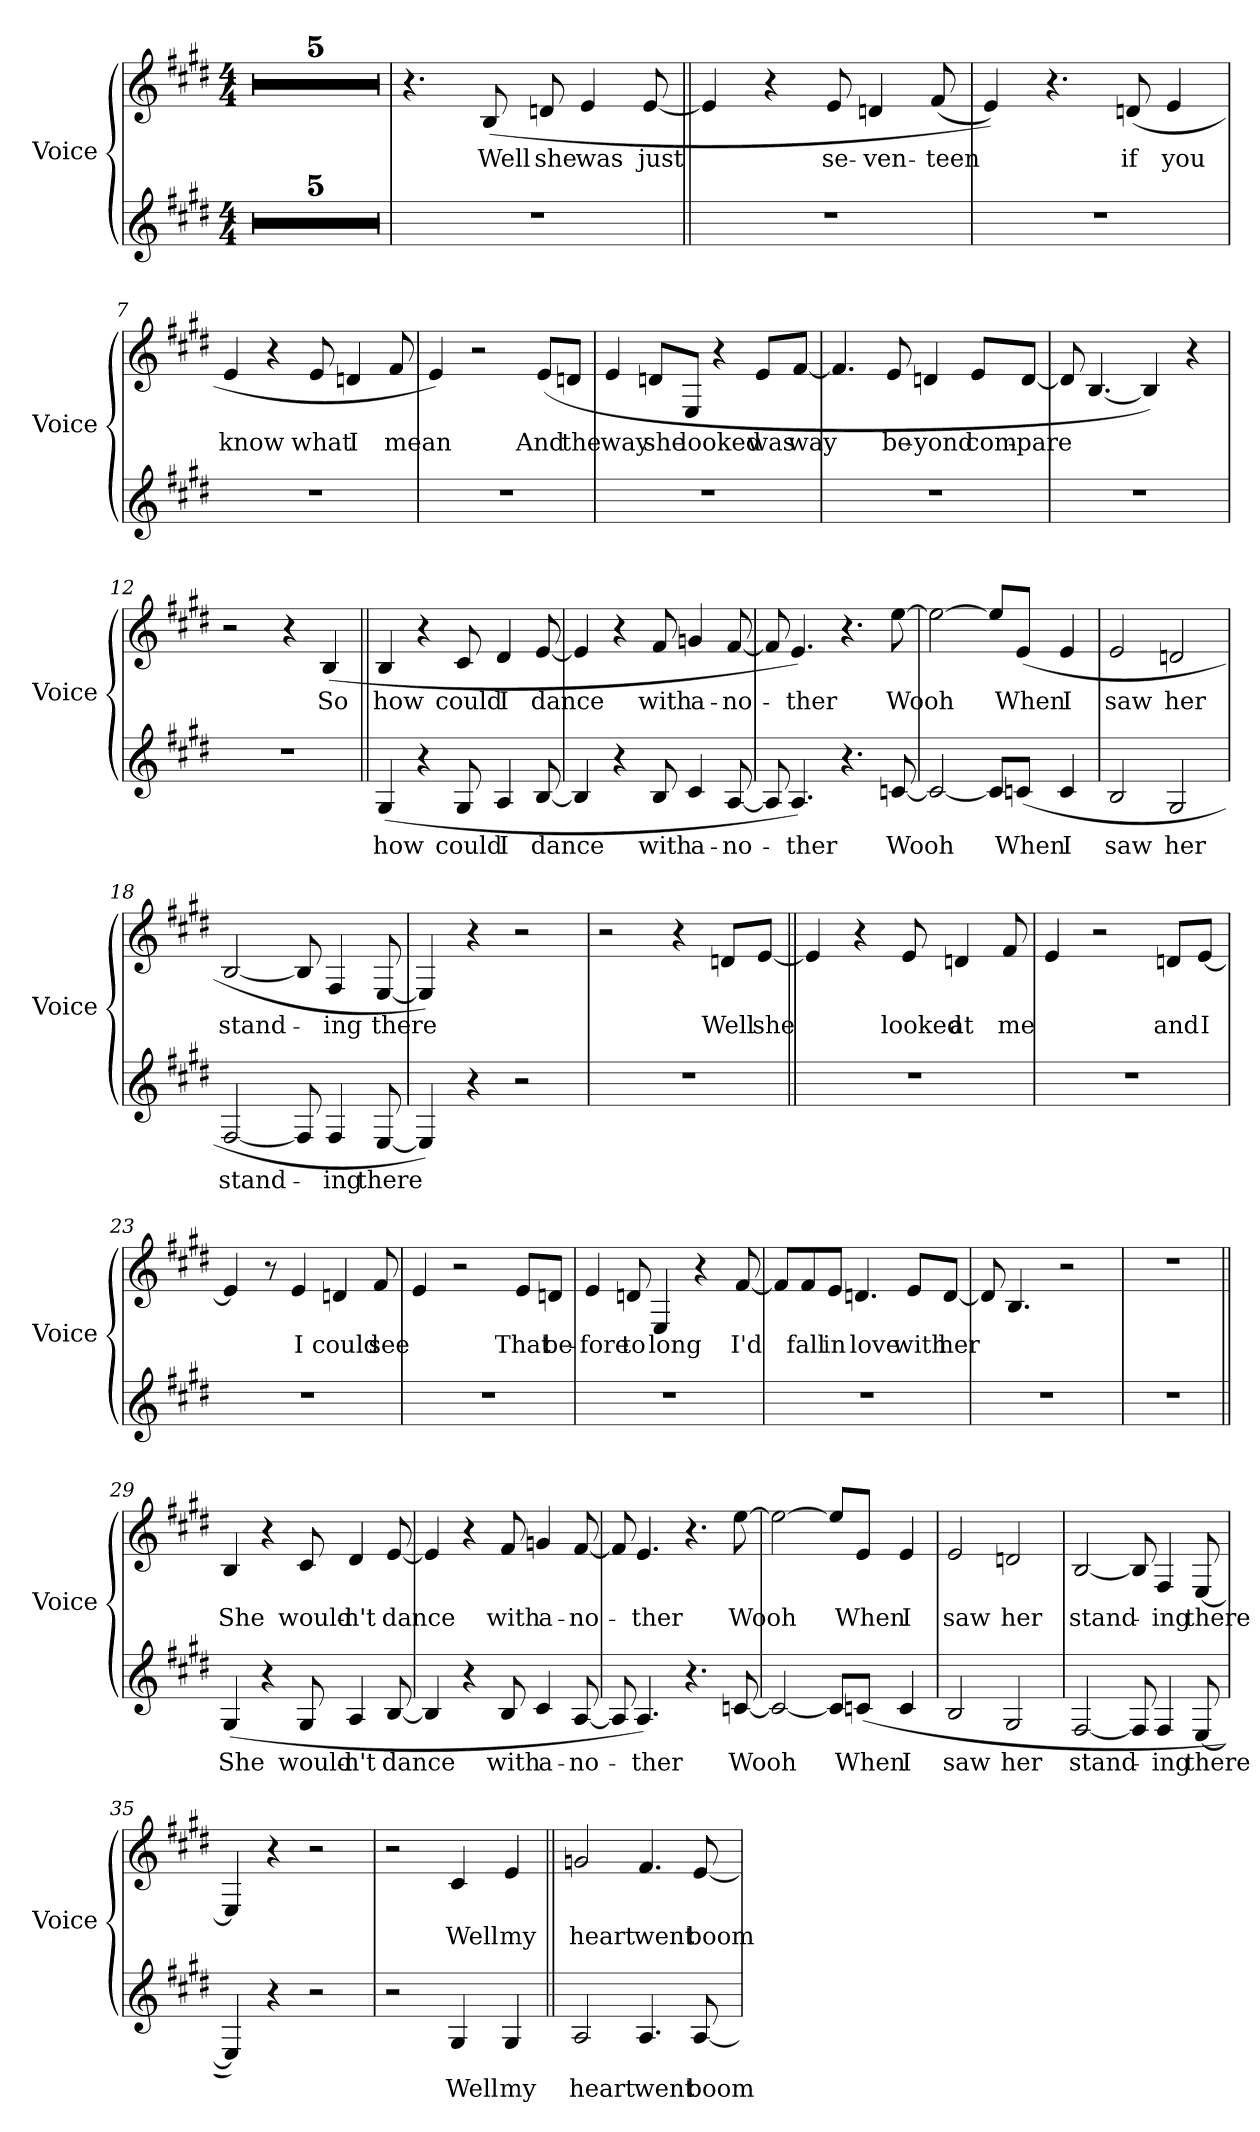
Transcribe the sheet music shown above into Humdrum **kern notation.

**kern	**text	**kern	**text
*part2	*part2	*part1	*part1
*staff2	*staff2	*staff1	*staff1
*I"Voice	*	*I"Voice	*
*I'Voice	*	*I'Voice	*
*clefG2	*	*clefG2	*
*k[f#c#g#d#]	*	*k[f#c#g#d#]	*
*E:	*	*E:	*
*M4/4	*	*M4/4	*
=	=	=	=
1r;<	.	1r;<	.
=	=	=	=
1r;<	.	1r;<	.
=1	=1	=1	=1
1r	.	1r	.
=2	=2	=2	=2
1r	.	1r	.
=3	=3	=3	=3
1r	.	1r	.
=4	=4	=4	=4
1r	.	4.r	.
!	!	!	!LO:LY:b
.	.	(>8B/	Well
!	!	!	!LO:LY:b
.	.	8dn/	she
!	!	!	!LO:LY:b
.	.	4e/	was
!	!	!	!LO:LY:b
.	.	[8e/	just
=5||	=5||	=5||	=5||
1r	.	4e/]	.
.	.	4r	.
!	!	!	!LO:LY:b
.	.	8e/	se-
!	!	!	!LO:LY:b
.	.	4dn/	-ven-
!	!	!	!LO:LY:b
.	.	(<8f#/	-teen
=6	=6	=6	=6
1r	.	4e/))	.
.	.	4.r	.
!	!	!	!LO:LY:b
.	.	(>8dn/	if
!	!	!	!LO:LY:b
.	.	4e/	you
!!LO:LB:g=z
=7	=7	=7	=7
!	!	!	!LO:LY:b
1r	.	4e/	know
.	.	4r	.
!	!	!	!LO:LY:b
.	.	8e/	what
!	!	!	!LO:LY:b
.	.	4dn/	I
!	!	!	!LO:LY:b
.	.	8f#/	mean
=8	=8	=8	=8
1r	.	4e/)	.
.	.	2r	.
!	!	!	!LO:LY:b
.	.	(>8e/L	And
!	!	!	!LO:LY:b
.	.	8dn/J	the
=9	=9	=9	=9
!	!	!	!LO:LY:b
1r	.	4e/	way
!	!	!	!LO:LY:b
.	.	8dn/L	she
!	!	!	!LO:LY:b
.	.	8E/J	looked
.	.	4r	.
!	!	!	!LO:LY:b
.	.	8e/L	was
!	!	!	!LO:LY:b
.	.	[8f#/J	way
!!LO:LB:g=z
=10	=10	=10	=10
1r	.	4.f#/]	.
!	!	!	!LO:LY:b
.	.	8e/	be-
!	!	!	!LO:LY:b
.	.	4dn/	-yond
!	!	!	!LO:LY:b
.	.	8e/L	com-
!	!	!	!LO:LY:b
.	.	[8d/J	-pare
=11	=11	=11	=11
1r	.	8d/]	.
.	.	[4.B/	.
.	.	4B/])	.
.	.	4r	.
!!LO:LB:g=z
=12	=12	=12	=12
1r	.	2r	.
.	.	4r	.
!	!	!	!LO:LY:b
.	.	(>4B/	So
=13||	=13||	=13||	=13||
!	!LO:LY:b	!	!LO:LY:b
(>4G#/	how	4B/	how
4r	.	4r	.
!	!LO:LY:b	!	!LO:LY:b
8G#/	could	8c#/	could
!	!LO:LY:b	!	!LO:LY:b
4A/	I	4d#/	I
!	!LO:LY:b	!	!LO:LY:b
[8B/	dance	[8e/	dance
=14	=14	=14	=14
4B/]	.	4e/]	.
4r	.	4r	.
!	!LO:LY:b	!	!LO:LY:b
8B/	with	8f#/	with
!	!LO:LY:b	!	!LO:LY:b
4c#/	a-	4gn/	a-
!	!LO:LY:b	!	!LO:LY:b
[8A/	-no-	[8f#/	-no-
=15	=15	=15	=15
8A/]	.	8f#/]	.
!	!LO:LY:b	!	!LO:LY:b
4.A/)	-ther	4.e/)	-ther
4.r	.	4.r	.
!	!LO:LY:b	!	!LO:LY:b
[8cn/	Wooh	[8ee\	Wooh
=16	=16	=16	=16
2c/_	.	2ee\_	.
8c/L]	.	8ee/L]	.
!	!LO:LY:b	!	!LO:LY:b
(>8cn/J	When	(>8e/J	When
!	!LO:LY:b	!	!LO:LY:b
4c/	I	4e/	I
!!LO:PB:g=z
=17	=17	=17	=17
!	!LO:LY:b	!	!LO:LY:b
2B/	saw	2e/	saw
!	!LO:LY:b	!	!LO:LY:b
2G#/	her	2dn/	her
=18	=18	=18	=18
!	!LO:LY:b	!	!LO:LY:b
[2F#/	stand-	[2B/	stand-
8F#/]	.	8B/]	.
!	!LO:LY:b	!	!LO:LY:b
4F#/	-ing	4F#/	-ing
!	!LO:LY:b	!	!LO:LY:b
[8E/	there	[8E/	there
=19	=19	=19	=19
4E/])	.	4E/])	.
4r	.	4r	.
2r	.	2r	.
=20	=20	=20	=20
1r	.	2r	.
.	.	4r	.
!	!	!	!LO:LY:b
.	.	8dn/L	Well
!	!	!	!LO:LY:b
.	.	[8e/J	she
=21||	=21||	=21||	=21||
1r	.	4e/]	.
.	.	4r	.
!	!	!	!LO:LY:b
.	.	8e/	looked
!	!	!	!LO:LY:b
.	.	4dn/	at
!	!	!	!LO:LY:b
.	.	8f#/	me
=22	=22	=22	=22
1r	.	4e/	.
.	.	2r	.
!	!	!	!LO:LY:b
.	.	8dn/L	and
!	!	!	!LO:LY:b
.	.	[8e/J	I
!!LO:PB:g=z
=23	=23	=23	=23
1r	.	4e/]	.
.	.	8r	.
!	!	!	!LO:LY:b
.	.	4e/	I
!	!	!	!LO:LY:b
.	.	4dn/	could
!	!	!	!LO:LY:b
.	.	8f#/	see
=24	=24	=24	=24
1r	.	4e/	.
.	.	2r	.
!	!	!	!LO:LY:b
.	.	8e/L	That
!	!	!	!LO:LY:b
.	.	8dn/J	be-
=25	=25	=25	=25
!	!	!	!LO:LY:b
1r	.	4e/	-fore
!	!	!	!LO:LY:b
.	.	8dn/	to
!	!	!	!LO:LY:b
.	.	4E/	long
.	.	4r	.
!	!	!	!LO:LY:b
.	.	[8f#/	I'd
=26	=26	=26	=26
1r	.	8f#/L]	.
!	!	!	!LO:LY:b
.	.	8f#/	fall
!	!	!	!LO:LY:b
.	.	8e/J	in
!	!	!	!LO:LY:b
.	.	4.dn/	love
!	!	!	!LO:LY:b
.	.	8e/L	with
!	!	!	!LO:LY:b
.	.	[8d/J	her
!!LO:LB:g=z
=27	=27	=27	=27
1r	.	8d/]	.
.	.	4.B/	.
.	.	2r	.
!!LO:LB:g=z
=28	=28	=28	=28
1r	.	1r	.
=29||	=29||	=29||	=29||
!	!LO:LY:b	!	!LO:LY:b
(>4G#/	She	4B/	She
4r	.	4r	.
!	!LO:LY:b	!	!LO:LY:b
8G#/	would-	8c#/	would-
!	!LO:LY:b	!	!LO:LY:b
4A/	-n't	4d#/	-n't
!	!LO:LY:b	!	!LO:LY:b
[8B/	dance	[8e/	dance
=30	=30	=30	=30
4B/]	.	4e/]	.
4r	.	4r	.
!	!LO:LY:b	!	!LO:LY:b
8B/	with	8f#/	with
!	!LO:LY:b	!	!LO:LY:b
4c#/	a-	4gn/	a-
!	!LO:LY:b	!	!LO:LY:b
[8A/	-no-	[8f#/	-no-
=31	=31	=31	=31
8A/]	.	8f#/]	.
!	!LO:LY:b	!	!LO:LY:b
4.A/)	-ther	4.e/	-ther
4.r	.	4.r	.
!	!LO:LY:b	!	!LO:LY:b
[8cn/	Wooh	[8ee\	Wooh
=32	=32	=32	=32
2c/_	.	2ee\_	.
8c/L]	.	8ee/L]	.
!	!LO:LY:b	!	!LO:LY:b
(>8cn/J	When	8e/J	When
!	!LO:LY:b	!	!LO:LY:b
4c/	I	4e/	I
!!LO:LB:g=z
=33	=33	=33	=33
!	!LO:LY:b	!	!LO:LY:b
2B/	saw	2e/	saw
!	!LO:LY:b	!	!LO:LY:b
2G#/	her	2dn/	her
=34	=34	=34	=34
!	!LO:LY:b	!	!LO:LY:b
[2F#/	stand-	[2B/	stand-
8F#/]	.	8B/]	.
!	!LO:LY:b	!	!LO:LY:b
4F#/	-ing	4F#/	-ing
!	!LO:LY:b	!	!LO:LY:b
[8E/	there	[8E/	there
=35	=35	=35	=35
4E/])	.	4E/]	.
4r	.	4r	.
2r	.	2r	.
=36	=36	=36	=36
2r	.	2r	.
!	!LO:LY:b	!	!LO:LY:b
4G#/	Well	4c#/	Well
!	!LO:LY:b	!	!LO:LY:b
4G#/	my	4e/	my
=37||	=37||	=37||	=37||
!	!LO:LY:b	!	!LO:LY:b
2A/	heart	2gn/	heart
!	!LO:LY:b	!	!LO:LY:b
4.A/	went	4.f#/	went
!	!LO:LY:b	!	!LO:LY:b
[8A/	boom	[8e/	boom
=	=	=	=
*-	*-	*-	*-
